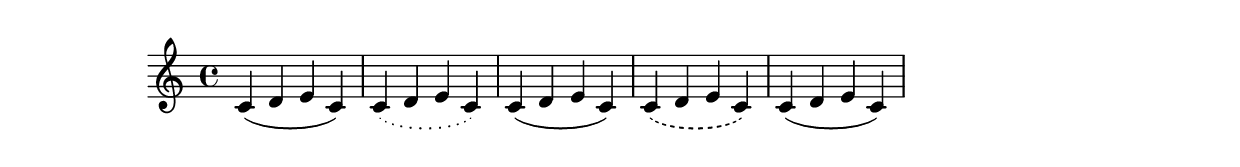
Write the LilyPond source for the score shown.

%% DO NOT EDIT this file manually; it is automatically
%% generated from LSR http://lsr.dsi.unimi.it
%% Make any changes in LSR itself, or in Documentation/snippets/new/ ,
%% and then run scripts/auxiliar/makelsr.py
%%
%% This file is in the public domain.
\version "2.14.0"

\header {
  lsrtags = "expressive-marks, editorial-annotations"

%% Translation of GIT committish: 6977ddc9a3b63ea810eaecb864269c7d847ccf98
  texidoces = "
Se puede cambiar el aspecto de las ligaduras de expresión de
continuas a punteadas o intermitentes.

"
  doctitlees = "Modificar el aspecto continuo de una ligadura de expresión a punteado o intermitente"

  texidoc = "
The appearance of slurs may be changed from solid to dotted or dashed.

"
  doctitle = "Changing the appearance of a slur from solid to dotted or dashed"
} % begin verbatim

\relative c' {
  c4( d e c)
  \slurDotted
  c4( d e c)
  \slurSolid
  c4( d e c)
  \slurDashed
  c4( d e c)
  \slurSolid
  c4( d e c)
}


